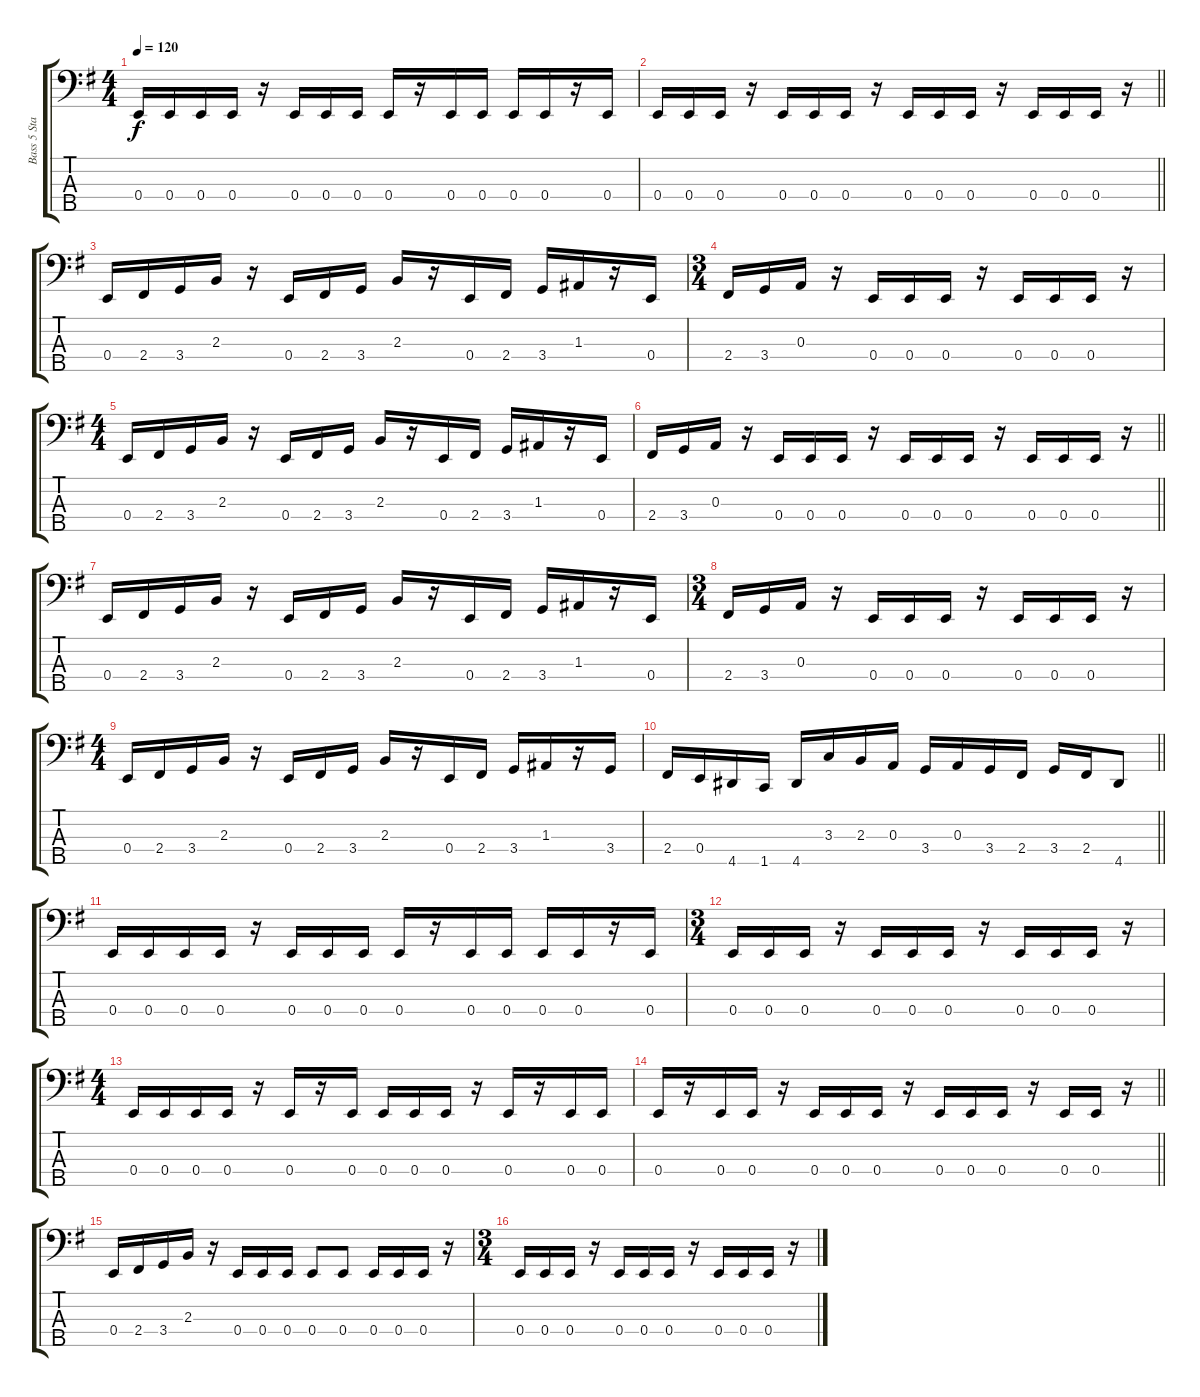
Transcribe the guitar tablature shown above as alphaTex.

\track ("Bass 5 Standard" "Bass 5 Sta") {instrument electricbassfinger}
\staff {score tabs}
\tuning (G2 D2 A1 E1 B0) {hide}
\ts (4 4)
\tempo 120
\clef f4
\ks eminor
0.4.16{dy f} 0.4.16 0.4.16 0.4.16 r.16 0.4.16 0.4.16 0.4.16 0.4.16 r.16 0.4.16 0.4.16 0.4.16 0.4.16 r.16 0.4.16 |
\barLineRight lightlight
0.4.16 0.4.16 0.4.16 r.16 0.4.16 0.4.16 0.4.16 r.16 0.4.16 0.4.16 0.4.16 r.16 0.4.16 0.4.16 0.4.16 r.16 |
0.4.16 2.4.16 3.4.16 2.3.16 r.16 0.4.16 2.4.16 3.4.16 2.3.16 r.16 0.4.16 2.4.16 3.4.16 1.3.16 r.16 0.4.16 |
\ts (3 4)
2.4.16 3.4.16 0.3.16 r.16 0.4.16 0.4.16 0.4.16 r.16 0.4.16 0.4.16 0.4.16 r.16 |
\ts (4 4)
0.4.16 2.4.16 3.4.16 2.3.16 r.16 0.4.16 2.4.16 3.4.16 2.3.16 r.16 0.4.16 2.4.16 3.4.16 1.3.16 r.16 0.4.16 |
\barLineRight lightlight
2.4.16 3.4.16 0.3.16 r.16 0.4.16 0.4.16 0.4.16 r.16 0.4.16 0.4.16 0.4.16 r.16 0.4.16 0.4.16 0.4.16 r.16 |
0.4.16 2.4.16 3.4.16 2.3.16 r.16 0.4.16 2.4.16 3.4.16 2.3.16 r.16 0.4.16 2.4.16 3.4.16 1.3.16 r.16 0.4.16 |
\ts (3 4)
2.4.16 3.4.16 0.3.16 r.16 0.4.16 0.4.16 0.4.16 r.16 0.4.16 0.4.16 0.4.16 r.16 |
\ts (4 4)
0.4.16 2.4.16 3.4.16 2.3.16 r.16 0.4.16 2.4.16 3.4.16 2.3.16 r.16 0.4.16 2.4.16 3.4.16 1.3.16 r.16 3.4.16 |
\barLineRight lightlight
2.4.16 0.4.16 4.5.16 1.5.16 4.5.16 3.3.16 2.3.16 0.3.16 3.4.16 0.3.16 3.4.16 2.4.16 3.4.16 2.4.16 4.5.8 |
\section ("" "")
0.4.16 0.4.16 0.4.16 0.4.16 r.16 0.4.16 0.4.16 0.4.16 0.4.16 r.16 0.4.16 0.4.16 0.4.16 0.4.16 r.16 0.4.16 |
\ts (3 4)
0.4.16 0.4.16 0.4.16 r.16 0.4.16 0.4.16 0.4.16 r.16 0.4.16 0.4.16 0.4.16 r.16 |
\ts (4 4)
0.4.16 0.4.16 0.4.16 0.4.16 r.16 0.4.16 r.16 0.4.16 0.4.16 0.4.16 0.4.16 r.16 0.4.16 r.16 0.4.16 0.4.16 |
\barLineRight lightlight
0.4.16 r.16 0.4.16 0.4.16 r.16 0.4.16 0.4.16 0.4.16 r.16 0.4.16 0.4.16 0.4.16 r.16 0.4.16 0.4.16 r.16 |
0.4.16 2.4.16 3.4.16 2.3.16 r.16 0.4.16 0.4.16 0.4.16 0.4.8 0.4.8 0.4.16 0.4.16 0.4.16 r.16 |
\ts (3 4)
0.4.16 0.4.16 0.4.16 r.16 0.4.16 0.4.16 0.4.16 r.16 0.4.16 0.4.16 0.4.16 r.16
